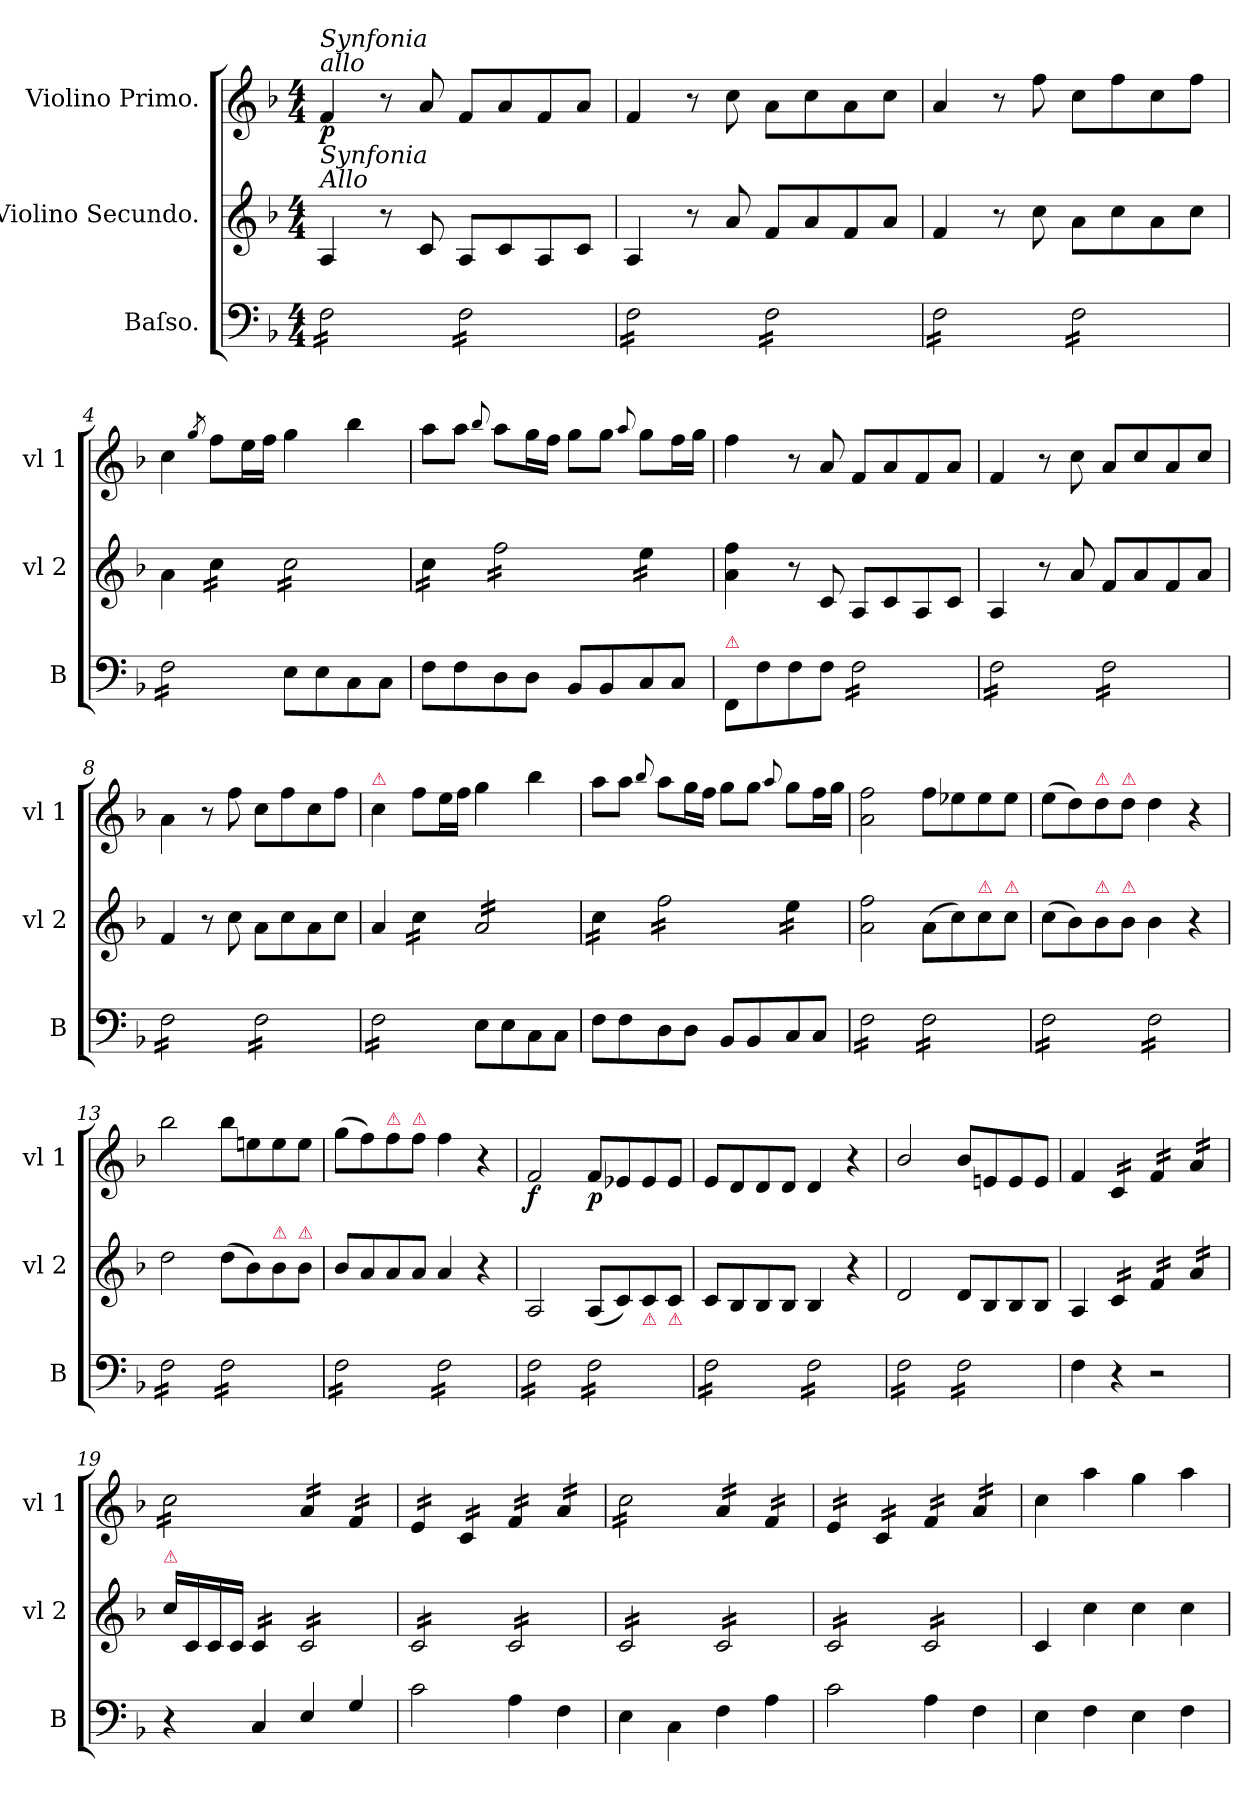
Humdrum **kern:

**kern	**kern	**kern	**dynam
*part3	*part2	*part1	*part1
*staff3	*staff2	*staff1	*staff1
*I"Baſso.	*I"Violino Secundo.	*I"Violino Primo.	*
*I'B	*I'vl 2	*I'vl 1	*
*clefF4	*clefG2	*clefG2	*
*k[b-]	*k[b-]	*k[b-]	*
*F:	*F:	*F:	*
*M4/4	*M4/4	*M4/4	*
=1	=1	=1	=1
!	!	!LO:TX:a:i:t=allo	!
!	!	!LO:TX:a:i:t=Synfonia	!
!	!LO:TX:a:i:t=Allo	!	!
!	!LO:TX:a:i:t=Synfonia	!	!
!LO:TX:a:i:t=Synfonia	!	!	!
!LO:TX:a:i:t=allo.	!	!	!
*tremolo	*	*	*
16F\LL	4A/	4f/	p.
16F\	.	.	.
16F\	.	.	.
16F\	.	.	.
16F\	8r	8r	.
16F\	.	.	.
16F\	8c/	8a/	.
16F\JJ	.	.	.
16F\LL	8A/L	8f/L	.
16F\	.	.	.
16F\	8c/	8a/	.
16F\	.	.	.
16F\	8A/	8f/	.
16F\	.	.	.
16F\	8c/J	8a/J	.
16F\JJ	.	.	.
=2	=2	=2	=2
16F\LL	4A/	4f/	.
16F\	.	.	.
16F\	.	.	.
16F\	.	.	.
16F\	8r	8r	.
16F\	.	.	.
16F\	8a/	8cc\	.
16F\JJ	.	.	.
16F\LL	8f/L	8a\L	.
16F\	.	.	.
16F\	8a/	8cc\	.
16F\	.	.	.
16F\	8f/	8a\	.
16F\	.	.	.
16F\	8a/J	8cc\J	.
16F\JJ	.	.	.
=3	=3	=3	=3
16F\LL	4f/	4a/	.
16F\	.	.	.
16F\	.	.	.
16F\	.	.	.
16F\	8r	8r	.
16F\	.	.	.
16F\	8cc\	8ff\	.
16F\JJ	.	.	.
16F\LL	8a\L	8cc\L	.
16F\	.	.	.
16F\	8cc\	8ff\	.
16F\	.	.	.
16F\	8a\	8cc\	.
16F\	.	.	.
16F\	8cc\J	8ff\J	.
16F\JJ	.	.	.
=4	=4	=4	=4
16F\LL	4a\	4cc\	.
16F\	.	.	.
16F\	.	.	.
16F\	.	.	.
.	.	8qgg/	.
*	*tremolo	*	*
16F\	16cc\LL	8ff\L	.
16F\	16cc\	.	.
16F\	16cc\	16ee\L	.
16F\JJ	16cc\JJ	16ff\JJ	.
*Xtremolo	*	*	*
8E\L	16cc\LL	4gg\	.
.	16cc\	.	.
8E\	16cc\	.	.
.	16cc\	.	.
8C\	16cc\	4bb-\	.
.	16cc\	.	.
8C\J	16cc\	.	.
.	16cc\JJ	.	.
=5	=5	=5	=5
8F\L	16cc\LL	8aa\L	.
.	16cc\	.	.
8F\	16cc\	8aa\J	.
.	16cc\JJ	.	.
.	.	8qqbb-/	.
8D\	16ff\LL	8aa\L	.
.	16ff\	.	.
8D\J	16ff\	16gg\L	.
.	16ff\	16ff\JJ	.
8BB-/L	16ff\	8gg\L	.
.	16ff\	.	.
8BB-/	16ff\	8gg\J	.
.	16ff\JJ	.	.
.	.	8qqaa/	.
8C/	16ee\LL	8gg\L	.
.	16ee\	.	.
8C/J	16ee\	16ff\L	.
.	16ee\JJ	16gg\JJ	.
*	*Xtremolo	*	*
=6	=6	=6	=6
!LO:TX:a:color=crimson:t=⚠	!	!	!
8FF/L	4a\ 4ff\	4ff\	.
8F\	.	.	.
8F\	8r	8r	.
8F\J	8c/	8a/	.
*tremolo	*	*	*
16F\LL	8A/L	8f/L	.
16F\	.	.	.
16F\	8c/	8a/	.
16F\	.	.	.
16F\	8A/	8f/	.
16F\	.	.	.
16F\	8c/J	8a/J	.
16F\JJ	.	.	.
=7	=7	=7	=7
16F\LL	4A/	4f/	.
16F\	.	.	.
16F\	.	.	.
16F\	.	.	.
16F\	8r	8r	.
16F\	.	.	.
16F\	8a/	8cc\	.
16F\JJ	.	.	.
16F\LL	8f/L	8a/L	.
16F\	.	.	.
16F\	8a/	8cc/	.
16F\	.	.	.
16F\	8f/	8a/	.
16F\	.	.	.
16F\	8a/J	8cc/J	.
16F\JJ	.	.	.
=8	=8	=8	=8
16F\LL	4f/	4a\	.
16F\	.	.	.
16F\	.	.	.
16F\	.	.	.
16F\	8r	8r	.
16F\	.	.	.
16F\	8cc\	8ff\	.
16F\JJ	.	.	.
16F\LL	8a\L	8cc\L	.
16F\	.	.	.
16F\	8cc\	8ff\	.
16F\	.	.	.
16F\	8a\	8cc\	.
16F\	.	.	.
16F\	8cc\J	8ff\J	.
16F\JJ	.	.	.
=9	=9	=9	=9
!	!	!LO:TX:a:color=crimson:t=⚠	!
16F\LL	4a/	4cc\	for
16F\	.	.	.
16F\	.	.	.
16F\	.	.	.
*	*tremolo	*	*
16F\	16cc\LL	8ff\L	.
16F\	16cc\	.	.
16F\	16cc\	16ee\L	.
16F\JJ	16cc\JJ	16ff\JJ	.
*Xtremolo	*	*	*
8E\L	16a/LL	4gg\	.
.	16a/	.	.
8E\	16a/	.	.
.	16a/	.	.
8C\	16a/	4bb-\	.
.	16a/	.	.
8C\J	16a/	.	.
.	16a/JJ	.	.
=10	=10	=10	=10
8F\L	16cc\LL	8aa\L	.
.	16cc\	.	.
8F\	16cc\	8aa\J	.
.	16cc\JJ	.	.
.	.	8qqbb-/	.
8D\	16ff\LL	8aa\L	.
.	16ff\	.	.
8D\J	16ff\	16gg\L	.
.	16ff\	16ff\JJ	.
8BB-/L	16ff\	8gg\L	.
.	16ff\	.	.
8BB-/	16ff\	8gg\J	.
.	16ff\JJ	.	.
.	.	8qqaa/	.
8C/	16ee\LL	8gg\L	.
.	16ee\	.	.
8C/J	16ee\	16ff\L	.
.	16ee\JJ	16gg\JJ	.
*	*Xtremolo	*	*
=11	=11	=11	=11
*tremolo	*	*	*
16F\LL	2a\ 2ff\	2a\ 2ff\	.
16F\	.	.	.
16F\	.	.	.
16F\	.	.	.
16F\	.	.	.
16F\	.	.	.
16F\	.	.	.
16F\JJ	.	.	.
16F\LL	(8a\L	8ff\L	.
16F\	.	.	.
16F\	8cc\)	8ee-X\	.
16F\	.	.	.
!	!LO:TX:a:color=crimson:t=⚠	!	!
16F\	8cc\	8ee-\	.
16F\	.	.	.
!	!LO:TX:a:color=crimson:t=⚠	!	!
16F\	8cc\J	8ee-\J	.
16F\JJ	.	.	.
=12	=12	=12	=12
16F\LL	(8cc\L	(8ee\L	.
16F\	.	.	.
16F\	8b-\)	8dd\)	.
16F\	.	.	.
!	!	!LO:TX:a:color=crimson:t=⚠	!
!	!LO:TX:a:color=crimson:t=⚠	!	!
16F\	8b-\	8dd\	.
16F\	.	.	.
!	!	!LO:TX:a:color=crimson:t=⚠	!
!	!LO:TX:a:color=crimson:t=⚠	!	!
16F\	8b-\J	8dd\J	.
16F\JJ	.	.	.
16F\LL	4b-\	4dd\	.
16F\	.	.	.
16F\	.	.	.
16F\	.	.	.
16F\	4r	4r	.
16F\	.	.	.
16F\	.	.	.
16F\JJ	.	.	.
=13	=13	=13	=13
16F\LL	2dd\	2bb-\	.
16F\	.	.	.
16F\	.	.	.
16F\	.	.	.
16F\	.	.	.
16F\	.	.	.
16F\	.	.	.
16F\JJ	.	.	.
16F\LL	(8dd\L	8bb-\L	.
16F\	.	.	.
16F\	8b-\)	8een\	.
16F\	.	.	.
!	!LO:TX:a:color=crimson:t=⚠	!	!
16F\	8b-\	8ee\	.
16F\	.	.	.
!	!LO:TX:a:color=crimson:t=⚠	!	!
16F\	8b-\J	8ee\J	.
16F\JJ	.	.	.
=14	=14	=14	=14
16F\LL	8b-/L	(8gg\L	.
16F\	.	.	.
16F\	8a/	8ff\)	.
16F\	.	.	.
!	!	!LO:TX:a:color=crimson:t=⚠	!
16F\	8a/	8ff\	.
16F\	.	.	.
!	!	!LO:TX:a:color=crimson:t=⚠	!
16F\	8a/J	8ff\J	.
16F\JJ	.	.	.
16F\LL	4a/	4ff\	.
16F\	.	.	.
16F\	.	.	.
16F\	.	.	.
16F\	4r	4r	.
16F\	.	.	.
16F\	.	.	.
16F\JJ	.	.	.
=15	=15	=15	=15
16F\LL	2A/	2f/	f.
16F\	.	.	.
16F\	.	.	.
16F\	.	.	.
16F\	.	.	.
16F\	.	.	.
16F\	.	.	.
16F\JJ	.	.	.
16F\LL	(8A/L	8f/L	p.
16F\	.	.	.
16F\	8c/)	8e-X/	.
16F\	.	.	.
!	!LO:TX:b:color=crimson:t=⚠	!	!
16F\	8c/	8e-/	.
16F\	.	.	.
!	!LO:TX:b:color=crimson:t=⚠	!	!
16F\	8c/J	8e-/J	.
16F\JJ	.	.	.
=16	=16	=16	=16
16F\LL	8c/L	8e/L	.
16F\	.	.	.
16F\	8B-/	8d/	.
16F\	.	.	.
16F\	8B-/	8d/	.
16F\	.	.	.
16F\	8B-/J	8d/J	.
16F\JJ	.	.	.
16F\LL	4B-/	4d/	.
16F\	.	.	.
16F\	.	.	.
16F\	.	.	.
16F\	4r	4r	.
16F\	.	.	.
16F\	.	.	.
16F\JJ	.	.	.
=17	=17	=17	=17
16F\LL	2d/	2b-/	foi
16F\	.	.	.
16F\	.	.	.
16F\	.	.	.
16F\	.	.	.
16F\	.	.	.
16F\	.	.	.
16F\JJ	.	.	.
16F\LL	8d/L	8b-/L	.
16F\	.	.	.
16F\	8B-/	8en/	.
16F\	.	.	.
16F\	8B-/	8e/	.
16F\	.	.	.
16F\	8B-/J	8e/J	.
16F\JJ	.	.	.
*Xtremolo	*	*	*
=18	=18	=18	=18
4F\	4A/	4f/	.
*	*tremolo	*	*
*	*	*tremolo	*
4r	16c/LL	16c/LL	.
.	16c/	16c/	.
.	16c/	16c/	.
.	16c/JJ	16c/JJ	.
2r	16f/LL	16f/LL	.
.	16f/	16f/	.
.	16f/	16f/	.
.	16f/JJ	16f/JJ	.
.	16a/LL	16a/LL	.
.	16a/	16a/	.
.	16a/	16a/	.
.	16a/JJ	16a/JJ	.
*	*Xtremolo	*	*
=19	=19	=19	=19
!	!LO:TX:a:color=crimson:t=⚠	!	!
4r	16cc\LL	16cc\LL	.
.	16c/	16cc\	.
.	16c/	16cc\	.
.	16c/JJ	16cc\	.
*	*tremolo	*	*
4C/	16c/LL	16cc\	.
.	16c/	16cc\	.
.	16c/	16cc\	.
.	16c/JJ	16cc\JJ	.
4E/	16c/LL	16a/LL	.
.	16c/	16a/	.
.	16c/	16a/	.
.	16c/	16a/JJ	.
4G/	16c/	16f/LL	.
.	16c/	16f/	.
.	16c/	16f/	.
.	16c/JJ	16f/JJ	.
=20	=20	=20	=20
2c\	16c/LL	16e/LL	.
.	16c/	16e/	.
.	16c/	16e/	.
.	16c/	16e/JJ	.
.	16c/	16c/LL	.
.	16c/	16c/	.
.	16c/	16c/	.
.	16c/JJ	16c/JJ	.
4A\	16c/LL	16f/LL	.
.	16c/	16f/	.
.	16c/	16f/	.
.	16c/	16f/JJ	.
4F\	16c/	16a/LL	.
.	16c/	16a/	.
.	16c/	16a/	.
.	16c/JJ	16a/JJ	.
=21	=21	=21	=21
4E\	16c/LL	16cc\LL	.
.	16c/	16cc\	.
.	16c/	16cc\	.
.	16c/	16cc\	.
4C\	16c/	16cc\	.
.	16c/	16cc\	.
.	16c/	16cc\	.
.	16c/JJ	16cc\JJ	.
4F\	16c/LL	16a/LL	.
.	16c/	16a/	.
.	16c/	16a/	.
.	16c/	16a/JJ	.
4A\	16c/	16f/LL	.
.	16c/	16f/	.
.	16c/	16f/	.
.	16c/JJ	16f/JJ	.
=22	=22	=22	=22
2c\	16c/LL	16e/LL	.
.	16c/	16e/	.
.	16c/	16e/	.
.	16c/	16e/JJ	.
.	16c/	16c/LL	.
.	16c/	16c/	.
.	16c/	16c/	.
.	16c/JJ	16c/JJ	.
4A\	16c/LL	16f/LL	.
.	16c/	16f/	.
.	16c/	16f/	.
.	16c/	16f/JJ	.
4F\	16c/	16a/LL	.
.	16c/	16a/	.
.	16c/	16a/	.
.	16c/JJ	16a/JJ	.
*	*	*Xtremolo	*
*	*Xtremolo	*	*
=23	=23	=23	=23
4E\	4c/	4cc\	.
4F\	4cc\	4aa\	.
4E\	4cc\	4gg\	.
4F\	4cc\	4aa\	.
=	=	=	=
*-	*-	*-	*-
